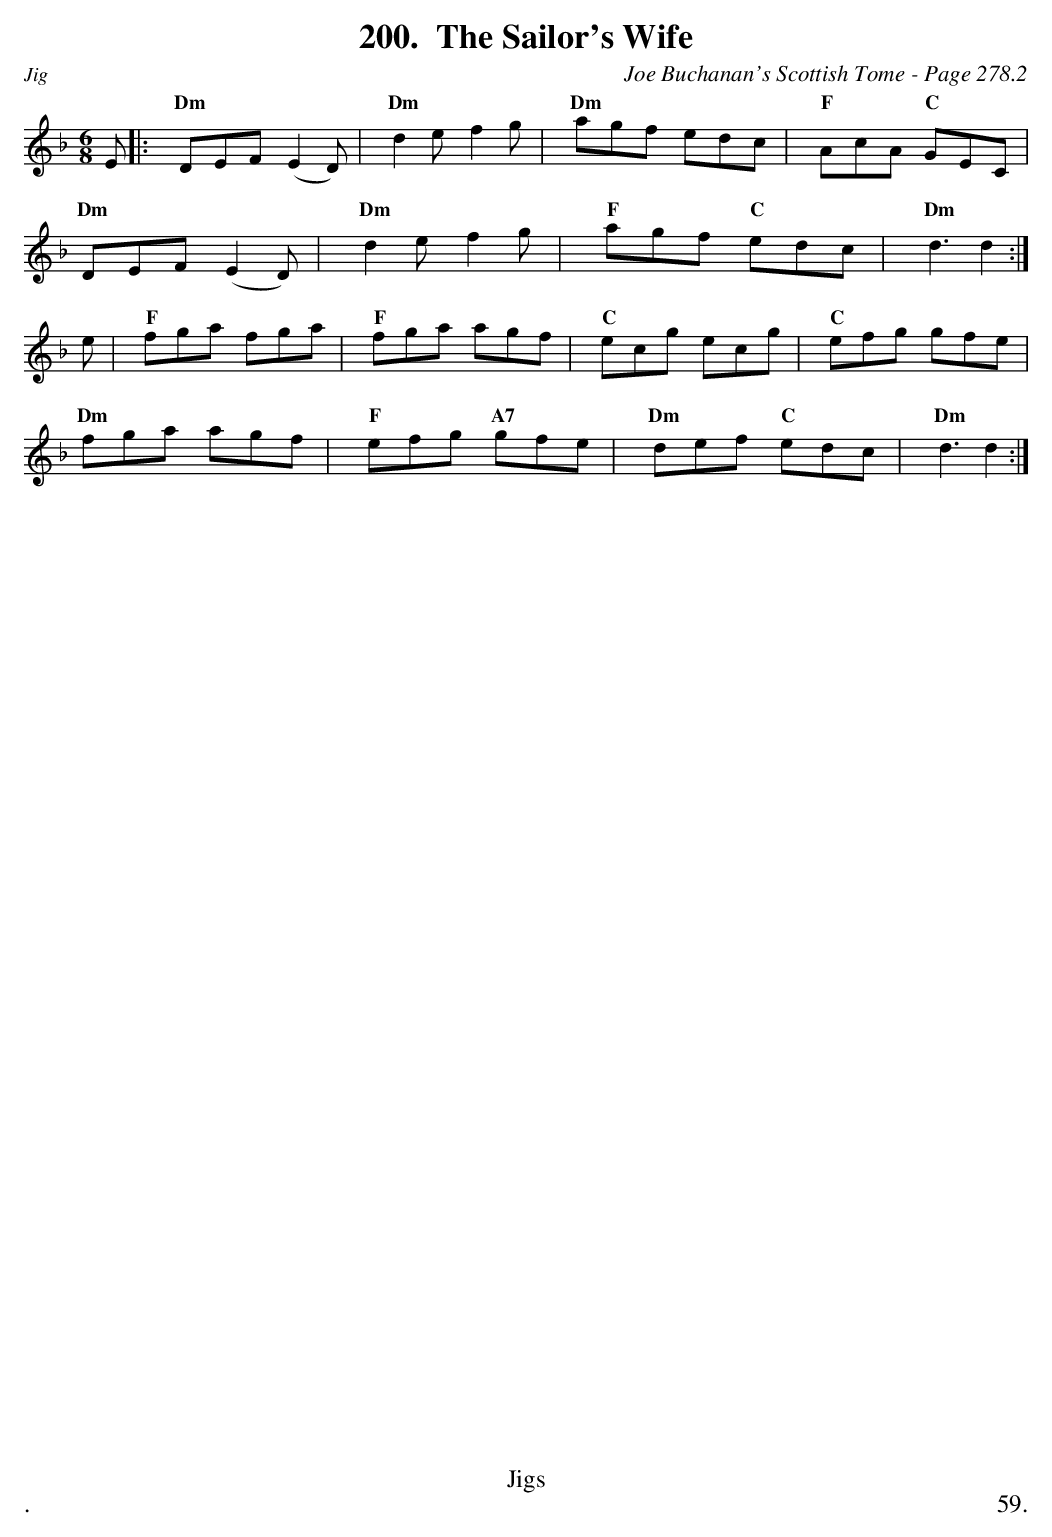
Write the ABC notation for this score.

X:1
T:Sailor's Wife, The
C:Joe Buchanan's Scottish Tome - Page 278.2
L:1/8
M:6/8
K:Fmaj
E |: "Dm"DEF (E2D) | "Dm"d2e f2g | "Dm"agf edc | "F"AcA "C"GEC |
"Dm"DEF (E2D) | "Dm"d2e f2g | "F"agf "C"edc | "Dm"d3 d2 :|
e | "F"fga fga | "F"fga agf | "C"ecg ecg | "C"efg gfe |
"Dm"fga agf | "F"efg "A7"gfe | "Dm"def "C"edc | "Dm"d3 d2 :|
